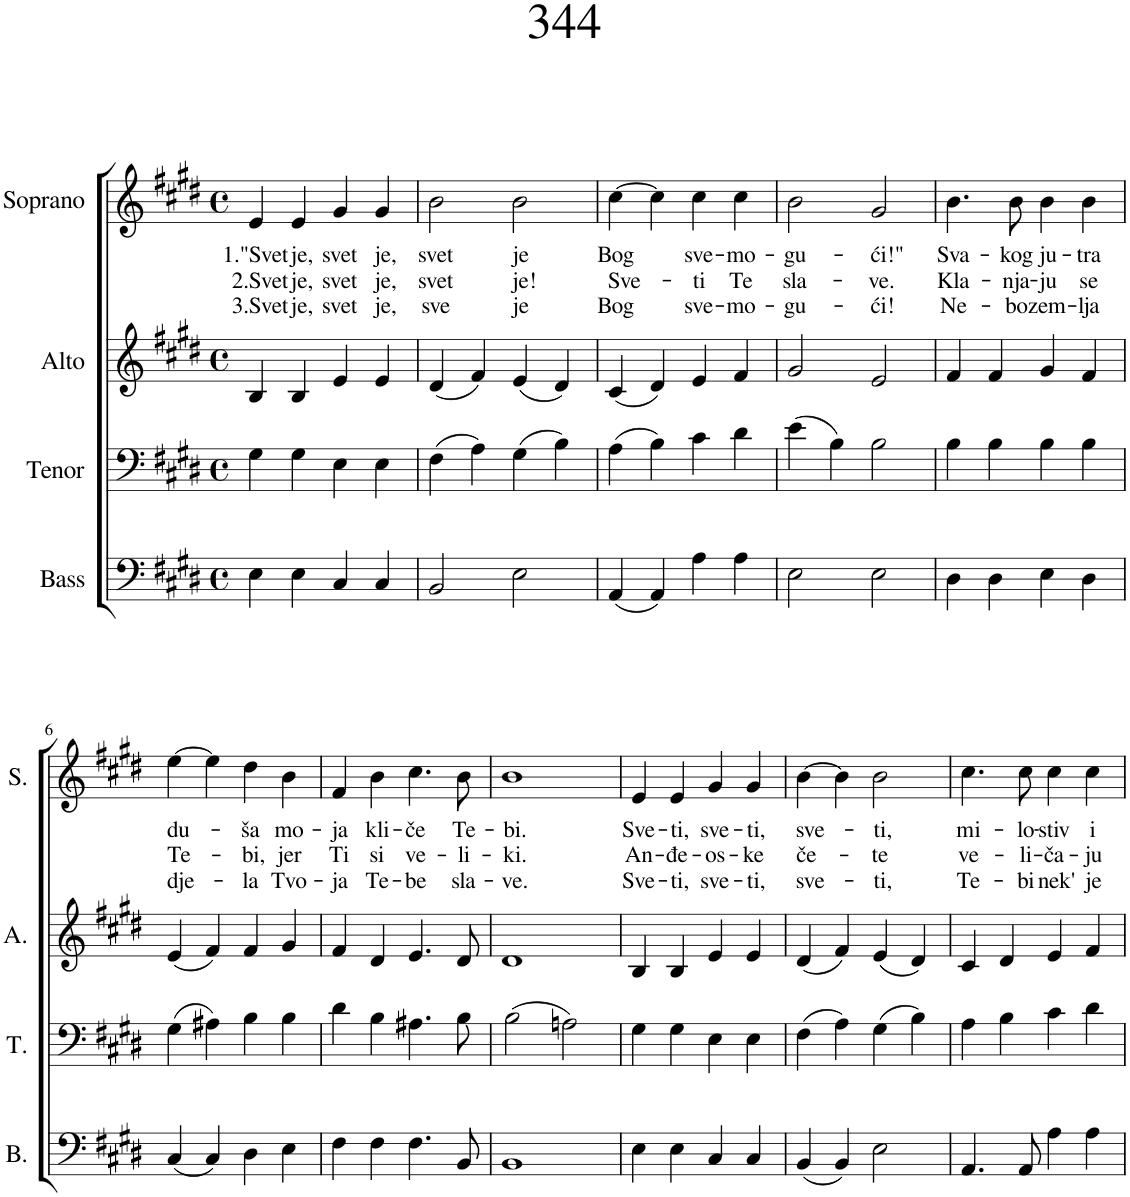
**kern	**kern	**kern	**kern	**text	**text	**text
*part4	*part3	*part2	*part1	*part1	*part1	*part1
*staff4	*staff3	*staff2	*staff1	*staff1	*staff1	*staff1
*I"Bass	*I"Tenor	*I"Alto	*I"Soprano	*	*	*
*I'B.	*I'T.	*I'A.	*I'S.	*	*	*
*clefF4	*clefF4	*clefG2	*clefG2	*	*	*
*k[f#c#g#d#]	*k[f#c#g#d#]	*k[f#c#g#d#]	*k[f#c#g#d#]	*	*	*
*M4/4	*M4/4	*M4/4	*M4/4	*	*	*
*met(c)	*met(c)	*met(c)	*met(c)	*	*	*
=1	=1	=1	=1	=1	=1	=1
!	!	!	!	!LO:LY:b	!LO:LY:b	!LO:LY:b
4E\	4G#\	4B/	4e/	1."Svet	2.Svet	3.Svet
!	!	!	!	!LO:LY:b	!LO:LY:b	!LO:LY:b
4E\	4G#\	4B/	4e/	je,	je,	je,
!	!	!	!	!LO:LY:b	!LO:LY:b	!LO:LY:b
4C#/	4E\	4e/	4g#/	svet	svet	svet
!	!	!	!	!LO:LY:b	!LO:LY:b	!LO:LY:b
4C#/	4E\	4e/	4g#/	je,	je,	je,
=2	=2	=2	=2	=2	=2	=2
!	!	!	!	!LO:LY:b	!LO:LY:b	!LO:LY:b
2BB/	(4F#\	(4d#/	2b\	svet	svet	sve
.	4A\)	4f#/)	.	.	.	.
!	!	!	!	!LO:LY:b	!LO:LY:b	!LO:LY:b
2E\	(4G#\	(4e/	2b\	je	je!	je
.	4B\)	4d#/)	.	.	.	.
=3	=3	=3	=3	=3	=3	=3
!	!	!	!	!LO:LY:b	!LO:LY:b	!LO:LY:b
(4AA/	(4A\	(4c#/	[4cc#\	Bog	Sve-	Bog
4AA/)	4B\)	4d#/)	4cc#\]	.	.	.
!	!	!	!	!LO:LY:b	!LO:LY:b	!LO:LY:b
4A\	4c#\	4e/	4cc#\	sve-	-ti	sve-
!	!	!	!	!LO:LY:b	!LO:LY:b	!LO:LY:b
4A\	4d#\	4f#/	4cc#\	-mo-	Te	-mo-
=4	=4	=4	=4	=4	=4	=4
!	!	!	!	!LO:LY:b	!LO:LY:b	!LO:LY:b
2E\	(4e\	2g#/	2b\	-gu-	sla-	-gu-
.	4B\)	.	.	.	.	.
!	!	!	!	!LO:LY:b	!LO:LY:b	!LO:LY:b
2E\	2B\	2e/	2g#/	-ći!"	-ve.	-ći!
=5	=5	=5	=5	=5	=5	=5
!	!	!	!	!LO:LY:b	!LO:LY:b	!LO:LY:b
4D#\	4B\	4f#/	4.b\	Sva-	Kla-	Ne-
4D#\	4B\	4f#/	.	.	.	.
!	!	!	!	!LO:LY:b	!LO:LY:b	!LO:LY:b
.	.	.	8b\	-kog	-nja-	-bo
!	!	!	!	!LO:LY:b	!LO:LY:b	!LO:LY:b
4E\	4B\	4g#/	4b\	ju-	-ju	zem-
!	!	!	!	!LO:LY:b	!LO:LY:b	!LO:LY:b
4D#\	4B\	4f#/	4b\	-tra	se	-lja
!!LO:LB:g=z
=6	=6	=6	=6	=6	=6	=6
!	!	!	!	!LO:LY:b	!LO:LY:b	!LO:LY:b
(4C#/	(4G#\	(4e/	[4ee\	du-	Te-	dje-
4C#/)	4A#X\)	4f#/)	4ee\]	.	.	.
!	!	!	!	!LO:LY:b	!LO:LY:b	!LO:LY:b
4D#\	4B\	4f#/	4dd#\	-ša	-bi,	-la
!	!	!	!	!LO:LY:b	!LO:LY:b	!LO:LY:b
4E\	4B\	4g#/	4b\	mo-	jer	Tvo-
=7	=7	=7	=7	=7	=7	=7
!	!	!	!	!LO:LY:b	!LO:LY:b	!LO:LY:b
4F#\	4d#\	4f#/	4f#/	-ja	Ti	-ja
!	!	!	!	!LO:LY:b	!LO:LY:b	!LO:LY:b
4F#\	4B\	4d#/	4b\	kli-	si	Te-
!	!	!	!	!LO:LY:b	!LO:LY:b	!LO:LY:b
4.F#\	4.A#X\	4.e/	4.cc#\	-če	ve-	-be
!	!	!	!	!LO:LY:b	!LO:LY:b	!LO:LY:b
8BB/	8B\	8d#/	8b\	Te-	-li-	sla-
=8	=8	=8	=8	=8	=8	=8
!	!	!	!	!LO:LY:b	!LO:LY:b	!LO:LY:b
1BB	(2B\	1d#	1b	-bi.	-ki.	-ve.
.	2An\)	.	.	.	.	.
=9	=9	=9	=9	=9	=9	=9
!	!	!	!	!LO:LY:b	!LO:LY:b	!LO:LY:b
4E\	4G#\	4B/	4e/	Sve-	An-	Sve-
!	!	!	!	!LO:LY:b	!LO:LY:b	!LO:LY:b
4E\	4G#\	4B/	4e/	-ti,	-đe-	-ti,
!	!	!	!	!LO:LY:b	!LO:LY:b	!LO:LY:b
4C#/	4E\	4e/	4g#/	sve-	-os-	sve-
!	!	!	!	!LO:LY:b	!LO:LY:b	!LO:LY:b
4C#/	4E\	4e/	4g#/	-ti,	-ke	-ti,
=10	=10	=10	=10	=10	=10	=10
!	!	!	!	!LO:LY:b	!LO:LY:b	!LO:LY:b
(4BB/	(4F#\	(4d#/	[4b\	sve-	če-	sve-
4BB/)	4A\)	4f#/)	4b\]	.	.	.
!	!	!	!	!LO:LY:b	!LO:LY:b	!LO:LY:b
2E\	(4G#\	(4e/	2b\	-ti,	-te	-ti,
.	4B\)	4d#/)	.	.	.	.
=11	=11	=11	=11	=11	=11	=11
!	!	!	!	!LO:LY:b	!LO:LY:b	!LO:LY:b
4.AA/	4A\	4c#/	4.cc#\	mi-	ve-	Te-
.	4B\	4d#/	.	.	.	.
!	!	!	!	!LO:LY:b	!LO:LY:b	!LO:LY:b
8AA/	.	.	8cc#\	-lo-	-li-	-bi
!	!	!	!	!LO:LY:b	!LO:LY:b	!LO:LY:b
4A\	4c#\	4e/	4cc#\	-stiv	-ča-	nek'
!	!	!	!	!LO:LY:b	!LO:LY:b	!LO:LY:b
4A\	4d#\	4f#/	4cc#\	i	-ju	je
=	=	=	=	=	=	=
*-	*-	*-	*-	*-	*-	*-
